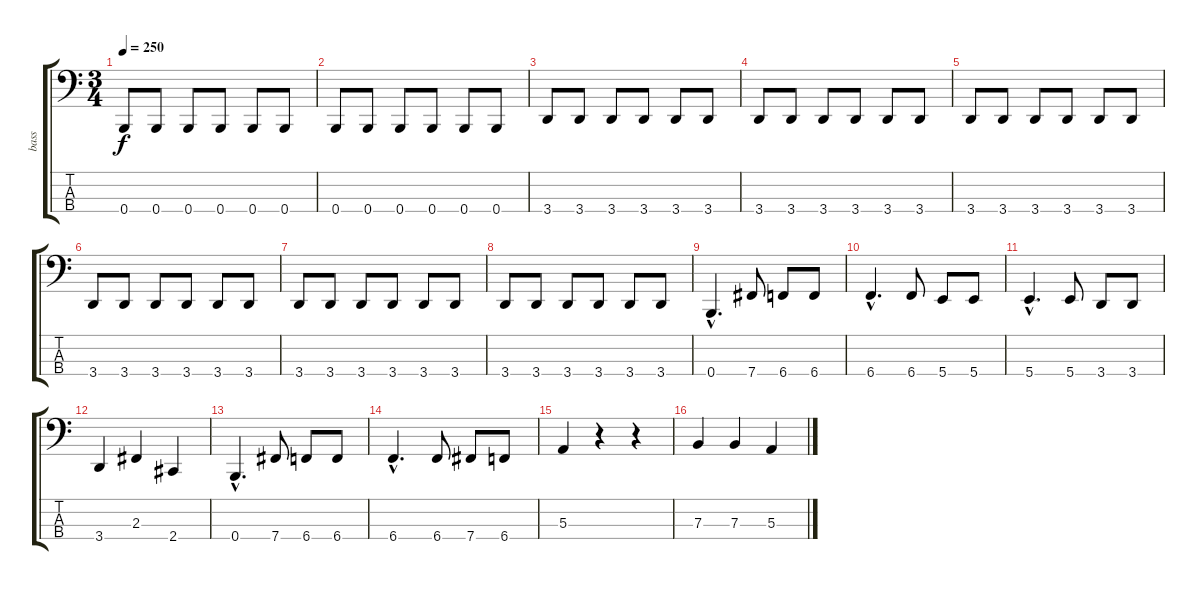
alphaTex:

\track ("bass" "bass") {instrument electricbassfinger}
\staff {score tabs}
\tuning (D2 A1 E1 B0) {hide}
\ts (3 4)
\tempo 250
\clef f4
\ks c
0.4.8{dy f} 0.4.8 0.4.8 0.4.8 0.4.8 0.4.8 |
0.4.8 0.4.8 0.4.8 0.4.8 0.4.8 0.4.8 |
3.4.8 3.4.8 3.4.8 3.4.8 3.4.8 3.4.8 |
3.4.8 3.4.8 3.4.8 3.4.8 3.4.8 3.4.8 |
3.4.8 3.4.8 3.4.8 3.4.8 3.4.8 3.4.8 |
3.4.8 3.4.8 3.4.8 3.4.8 3.4.8 3.4.8 |
3.4.8 3.4.8 3.4.8 3.4.8 3.4.8 3.4.8 |
3.4.8 3.4.8 3.4.8 3.4.8 3.4.8 3.4.8 |
0.4{hac}.4{d} 7.4.8 6.4.8 6.4.8 |
6.4{hac}.4{d} 6.4.8 5.4.8 5.4.8 |
5.4{hac}.4{d} 5.4.8 3.4.8 3.4.8 |
3.4.4 2.3.4 2.4.4 |
0.4{hac}.4{d} 7.4.8 6.4.8 6.4.8 |
6.4{hac}.4{d} 6.4.8 7.4.8 6.4.8 |
5.3.4 r.4 r.4 |
7.3.4 7.3.4 5.3.4
